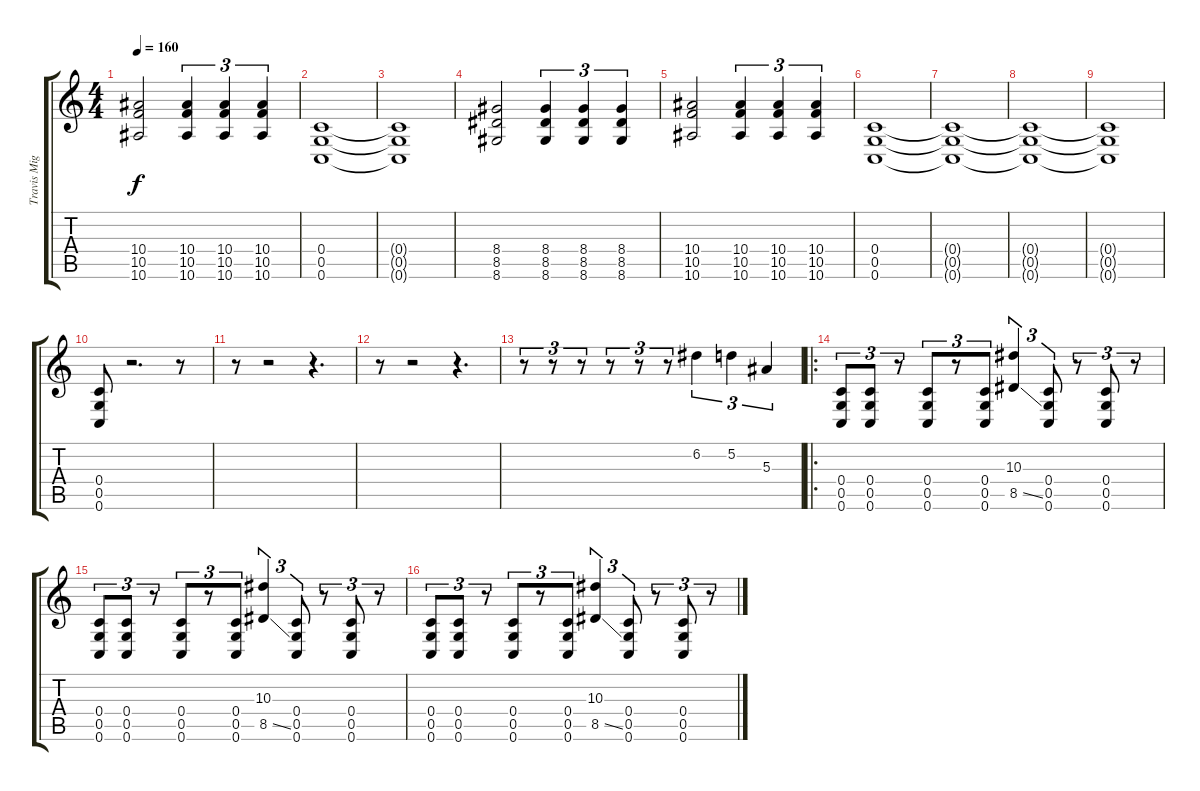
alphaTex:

\track ("Travis Miguel" "Travis Mig") {instrument overdrivenguitar}
\staff {score tabs}
\tuning (D4 A3 F3 C3 G2 C2) {hide}
\ts (4 4)
\tempo 160
\clef g2
\ks c
(10.4 10.5 10.6).2{dy f} (10.4 10.5 10.6).4{tu (3 2)} (10.4 10.5 10.6).4{tu (3 2)} (10.4 10.5 10.6).4{tu (3 2)} |
(0.4 0.5 0.6).1 |
(0.4{t} 0.5{t} 0.6{t}).1 |
(8.4 8.5 8.6).2 (8.4 8.5 8.6).4{tu (3 2)} (8.4 8.5 8.6).4{tu (3 2)} (8.4 8.5 8.6).4{tu (3 2)} |
(10.4 10.5 10.6).2 (10.4 10.5 10.6).4{tu (3 2)} (10.4 10.5 10.6).4{tu (3 2)} (10.4 10.5 10.6).4{tu (3 2)} |
(0.4 0.5 0.6).1 |
(0.4{t} 0.5{t} 0.6{t}).1 |
(0.4{t} 0.5{t} 0.6{t}).1 |
(0.4{t} 0.5{t} 0.6{t}).1 |
(0.4 0.5 0.6).8 r.2{d} r.8 |
r.8 r.2 r.4{d} |
r.8 r.2 r.4{d} |
r.8{tu (3 2)} r.8{tu (3 2)} r.8{tu (3 2)} r.8{tu (3 2)} r.8{tu (3 2)} r.8{tu (3 2)} 6.2.4{tu (3 2)} 5.2.4{tu (3 2)} 5.3.4{tu (3 2)} |
\ro
(0.4 0.5 0.6).8{tu (3 2)} (0.4 0.5 0.6).8{tu (3 2)} r.8{tu (3 2)} (0.4 0.5 0.6).8{tu (3 2)} r.8{tu (3 2)} (0.4 0.5 0.6).8{tu (3 2)} (10.3 8.5{ss}).4{tu (3 2)} (0.4 0.5 0.6).8{tu (3 2)} r.8{tu (3 2)} (0.4 0.5 0.6).8{tu (3 2)} r.8{tu (3 2)} |
(0.4 0.5 0.6).8{tu (3 2)} (0.4 0.5 0.6).8{tu (3 2)} r.8{tu (3 2)} (0.4 0.5 0.6).8{tu (3 2)} r.8{tu (3 2)} (0.4 0.5 0.6).8{tu (3 2)} (10.3 8.5{ss}).4{tu (3 2)} (0.4 0.5 0.6).8{tu (3 2)} r.8{tu (3 2)} (0.4 0.5 0.6).8{tu (3 2)} r.8{tu (3 2)} |
(0.4 0.5 0.6).8{tu (3 2)} (0.4 0.5 0.6).8{tu (3 2)} r.8{tu (3 2)} (0.4 0.5 0.6).8{tu (3 2)} r.8{tu (3 2)} (0.4 0.5 0.6).8{tu (3 2)} (10.3 8.5{ss}).4{tu (3 2)} (0.4 0.5 0.6).8{tu (3 2)} r.8{tu (3 2)} (0.4 0.5 0.6).8{tu (3 2)} r.8{tu (3 2)}
